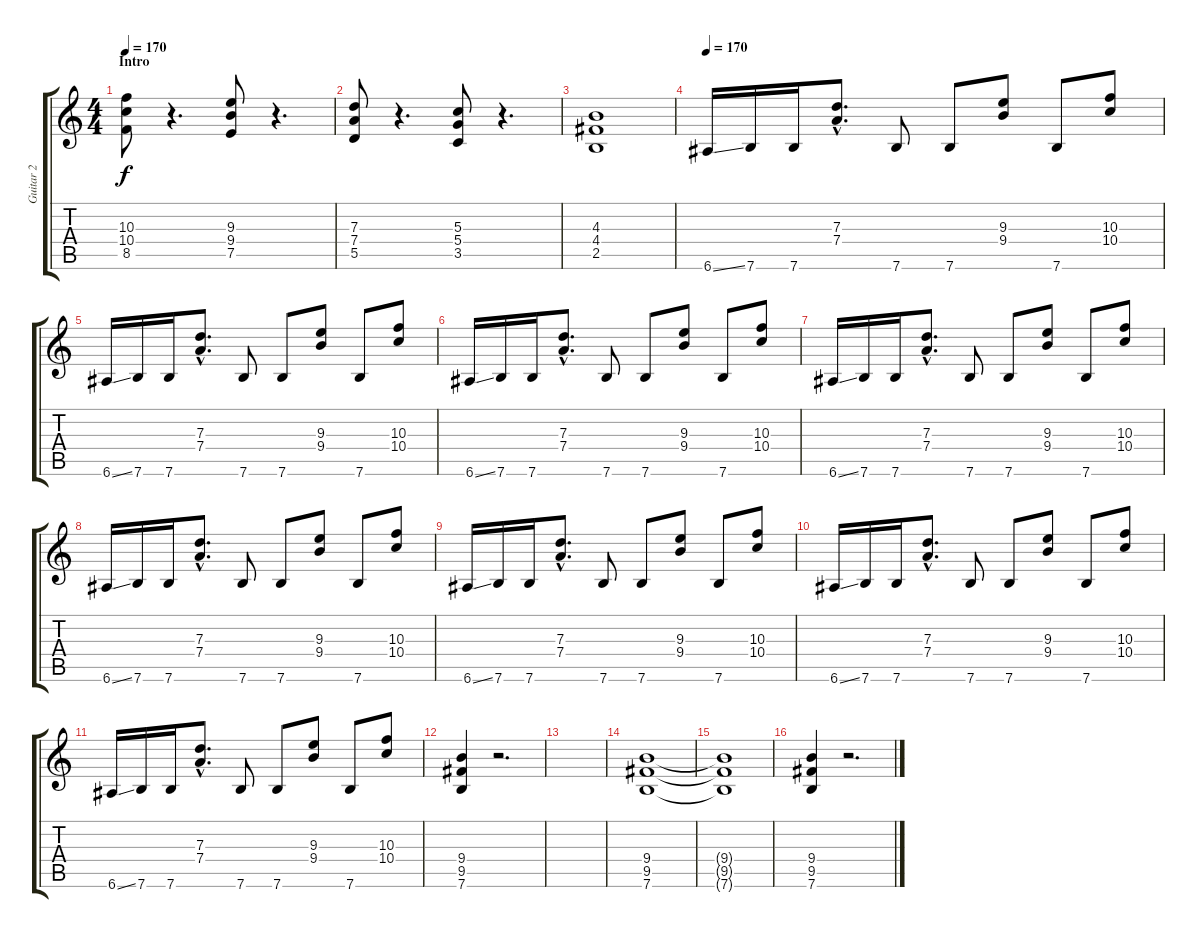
\track ("Guitar 2" "Guitar 2") {instrument distortionguitar}
\staff {score tabs}
\tuning (E4 B3 G3 D3 A2 E2) {hide}
\ts (4 4)
\section ("" "Intro")
\tempo 170
\tempo 150
\tempo 170
\clef g2
\ks c
(10.3 10.4 8.5).8{dy f instrument distortionguitar} r.4{d} (9.3 9.4 7.5).8 r.4{d} |
(7.3 7.4 5.5).8 r.4{d} (5.3 5.4 3.5).8 r.4{d} |
(4.3 4.4 2.5).1 |
\tempo 170
6.6{ss}.16 7.6.16 7.6.16 (7.3{hac} 7.4{hac}).8{d} 7.6.8 7.6.8 (9.3 9.4).8 7.6.8 (10.3 10.4).8 |
6.6{ss}.16 7.6.16 7.6.16 (7.3{hac} 7.4{hac}).8{d} 7.6.8 7.6.8 (9.3 9.4).8 7.6.8 (10.3 10.4).8 |
6.6{ss}.16 7.6.16 7.6.16 (7.3{hac} 7.4{hac}).8{d} 7.6.8 7.6.8 (9.3 9.4).8 7.6.8 (10.3 10.4).8 |
6.6{ss}.16 7.6.16 7.6.16 (7.3{hac} 7.4{hac}).8{d} 7.6.8 7.6.8 (9.3 9.4).8 7.6.8 (10.3 10.4).8 |
6.6{ss}.16 7.6.16 7.6.16 (7.3{hac} 7.4{hac}).8{d} 7.6.8 7.6.8 (9.3 9.4).8 7.6.8 (10.3 10.4).8 |
6.6{ss}.16 7.6.16 7.6.16 (7.3{hac} 7.4{hac}).8{d} 7.6.8 7.6.8 (9.3 9.4).8 7.6.8 (10.3 10.4).8 |
6.6{ss}.16 7.6.16 7.6.16 (7.3{hac} 7.4{hac}).8{d} 7.6.8 7.6.8 (9.3 9.4).8 7.6.8 (10.3 10.4).8 |
6.6{ss}.16 7.6.16 7.6.16 (7.3{hac} 7.4{hac}).8{d} 7.6.8 7.6.8 (9.3 9.4).8 7.6.8 (10.3 10.4).8 |
(9.4 9.5 7.6).4 r.2{d} |
|
(9.4 9.5 7.6).1 |
(9.4{t} 9.5{t} 7.6{t}).1 |
(9.4 9.5 7.6).4 r.2{d}
